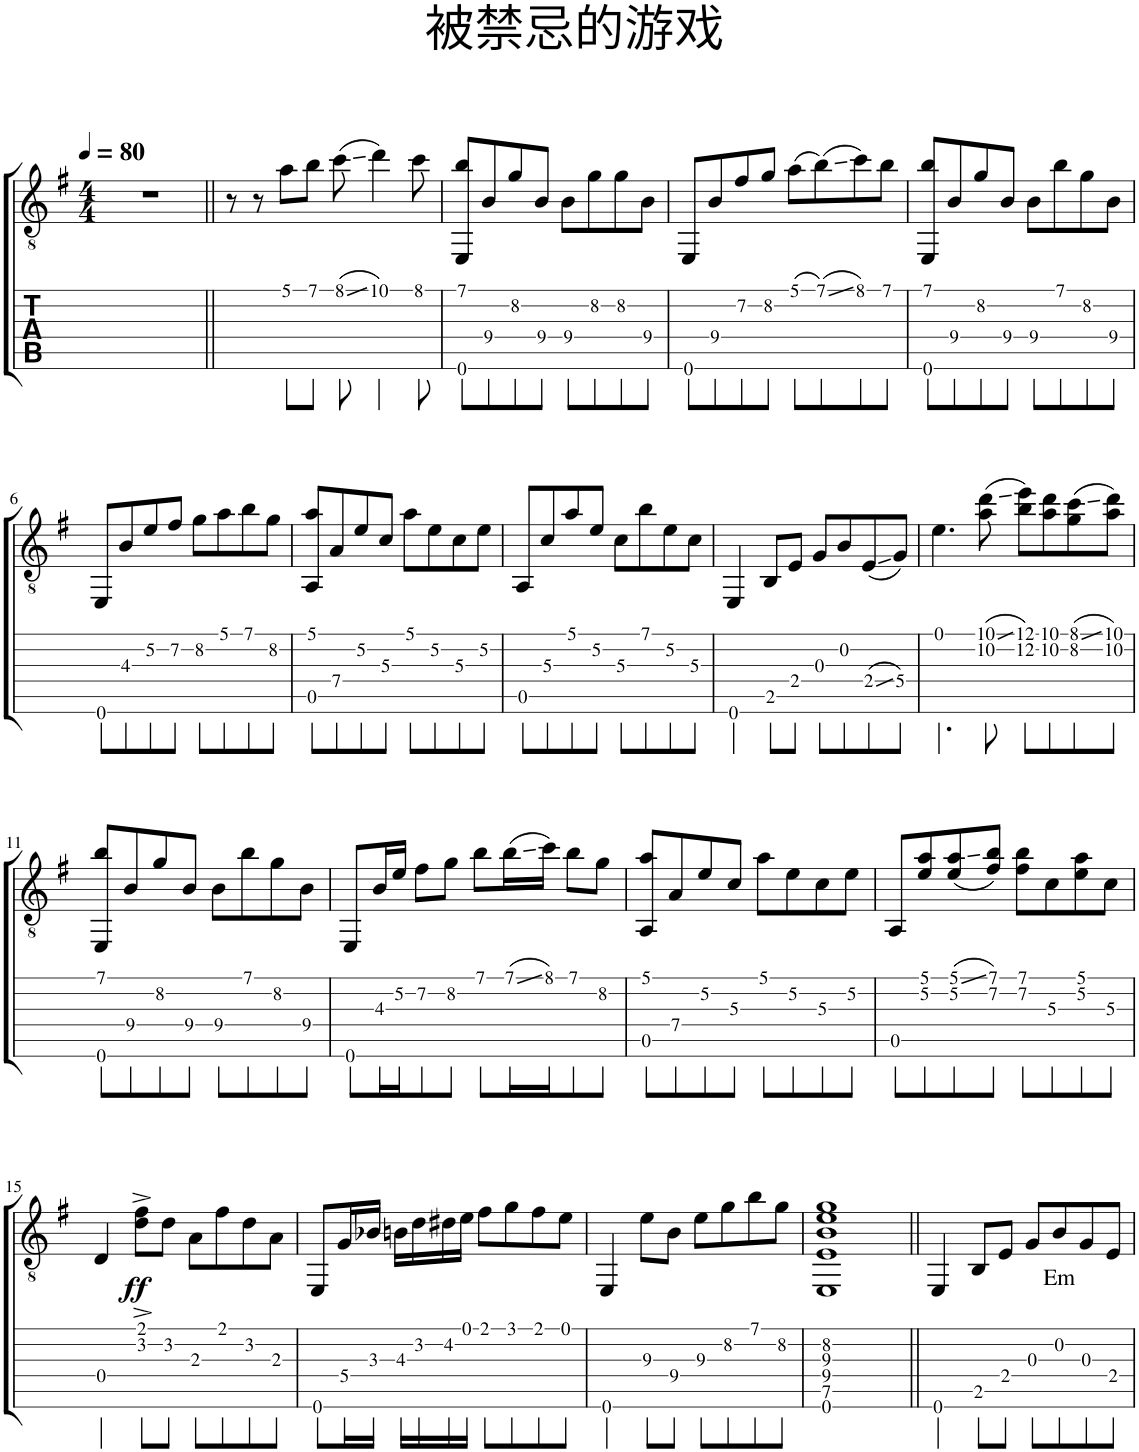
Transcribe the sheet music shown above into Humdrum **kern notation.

**kern	**kern	**text	**dynam
*part1	*part1	*part1	*part1
*staff2	*staff1	*staff1	*staff1/2
*I"���� 1	*	*	*
*stria6	*	*	*
*	*clefGv2	*	*
*k[f#]	*k[f#]	*	*
*	*M4/4	*	*
*MM80	*MM80	*	*
=1	=1	=1	=1
1r	1r	.	.
=2||	=2||	=2||	=2||
8r	8r	.	.
8r	8r	.	.
8a\L	8a\L	.	.
8b\J	8b\J	.	.
8cc\	(8cc\	.	.
4dd\	4dd\)	.	.
8cc\	8cc\	.	.
=3	=3	=3	=3
8EE\ 8b\L	8EE/ 8b/L	.	.
8B\	8B/	.	.
8g\	8g/	.	.
8B\J	8B/J	.	.
8B\L	8B\L	.	.
8g\	8g\	.	.
8g\	8g\	.	.
8B\J	8B\J	.	.
=4	=4	=4	=4
8EE\L	8EE/L	.	.
8B\	8B/	.	.
8f#\	8f#/	.	.
8g\J	8g/J	.	.
8a\L	(8a\L	.	.
8b\	(8b\)	.	.
8cc\	8cc\)	.	.
8b\J	8b\J	.	.
=5	=5	=5	=5
8EE\ 8b\L	8EE/ 8b/L	.	.
8B\	8B/	.	.
8g\	8g/	.	.
8B\J	8B/J	.	.
8B\L	8B\L	.	.
8b\	8b\	.	.
8g\	8g\	.	.
8B\J	8B\J	.	.
!!LO:LB:g=z
=6	=6	=6	=6
8EE\L	8EE/L	.	.
8B\	8B/	.	.
8e\	8e/	.	.
8f#\J	8f#/J	.	.
8g\L	8g\L	.	.
8a\	8a\	.	.
8b\	8b\	.	.
8g\J	8g\J	.	.
=7	=7	=7	=7
8AA\ 8a\L	8AA/ 8a/L	.	.
8A\	8A/	.	.
8e\	8e/	.	.
8c\J	8c/J	.	.
8a\L	8a\L	.	.
8e\	8e\	.	.
8c\	8c\	.	.
8e\J	8e\J	.	.
=8	=8	=8	=8
8AA\L	8AA/L	.	.
8c\	8c/	.	.
8a\	8a/	.	.
8e\J	8e/J	.	.
8c\L	8c\L	.	.
8b\	8b\	.	.
8e\	8e\	.	.
8c\J	8c\J	.	.
=9	=9	=9	=9
4EE\	4EE/	.	.
8BB\L	8BB/L	.	.
8E\J	8E/J	.	.
8G\L	8G/L	.	.
8B\	8B/	.	.
8E\	(8E/	.	.
8G\J	8G/J)	.	.
=10	=10	=10	=10
4.e\	4.e\	.	.
8a\ 8dd\	(8a\ 8dd\	.	.
8b\ 8ee\L	8b\ 8ee\L)	.	.
8a\ 8dd\	8a\ 8dd\	.	.
8g\ 8cc\	(8g\ 8cc\	.	.
8a\ 8dd\J	8a\ 8dd\J)	.	.
!!LO:LB:g=z
=11	=11	=11	=11
8EE\ 8b\L	8EE/ 8b/L	.	.
8B\	8B/	.	.
8g\	8g/	.	.
8B\J	8B/J	.	.
8B\L	8B\L	.	.
8b\	8b\	.	.
8g\	8g\	.	.
8B\J	8B\J	.	.
=12	=12	=12	=12
8EE\L	8EE/L	.	.
16B\L	16B/L	.	.
16e\J	16e/JJ	.	.
8f#\	8f#\L	.	.
8g\J	8g\J	.	.
8b\L	8b\L	.	.
16b\L	(16b\L	.	.
16cc\J	16cc\JJ)	.	.
8b\	8b\L	.	.
8g\J	8g\J	.	.
=13	=13	=13	=13
8AA\ 8a\L	8AA/ 8a/L	.	.
8A\	8A/	.	.
8e\	8e/	.	.
8c\J	8c/J	.	.
8a\L	8a\L	.	.
8e\	8e\	.	.
8c\	8c\	.	.
8e\J	8e\J	.	.
=14	=14	=14	=14
8AA\L	8AA/L	.	.
8e\ 8a\	8e/ 8a/	.	.
8e\ 8a\	(8e/ 8a/	.	.
8f#\ 8b\J	8f#/ 8b/J)	.	.
8f#\ 8b\L	8f#\ 8b\L	.	.
8c\	8c\	.	.
8e\ 8a\	8e\ 8a\	.	.
8c\J	8c\J	.	.
!!LO:LB:g=z
=15	=15	=15	=15
4D\	4D/	.	.
!	!	!	!LO:DY:b
8d\^ 8f#\^L	8d\^ 8f#\^L	.	ff
8d\J	8d\J	.	.
8A\L	8A\L	.	.
8f#\	8f#\	.	.
8d\	8d\	.	.
8A\J	8A\J	.	.
=16	=16	=16	=16
8EE\L	8EE/L	.	.
16G\L	16G/L	.	.
16B-\JJ	16B-X/JJ	.	.
16B\LL	16Bn\LL	.	.
16d\	16d\	.	.
16d#\	16d#X\	.	.
16e\JJ	16e\JJ	.	.
8f#\L	8f#\L	.	.
8g\	8g\	.	.
8f#\	8f#\	.	.
8e\J	8e\J	.	.
=17	=17	=17	=17
4EE\	4EE/	.	.
8e\L	8e\L	.	.
8B\J	8B\J	.	.
8e\L	8e\L	.	.
8g\	8g\	.	.
8b\	8b\	.	.
8g\J	8g\J	.	.
=18	=18	=18	=18
1EE 1E 1B 1e 1g	1EE 1E 1B 1e 1g	.	.
=19||	=19||	=19||	=19||
4EE\	4EE/	.	.
8BB\L	8BB/L	.	.
8E\J	8E/J	.	.
8G\L	8G/L	.	.
!	!	!LO:LY:b	!
8B\	8B/	Em	.
8G\	8G/	.	.
8E\J	8E/J	.	.
=	=	=	=
*-	*-	*-	*-
